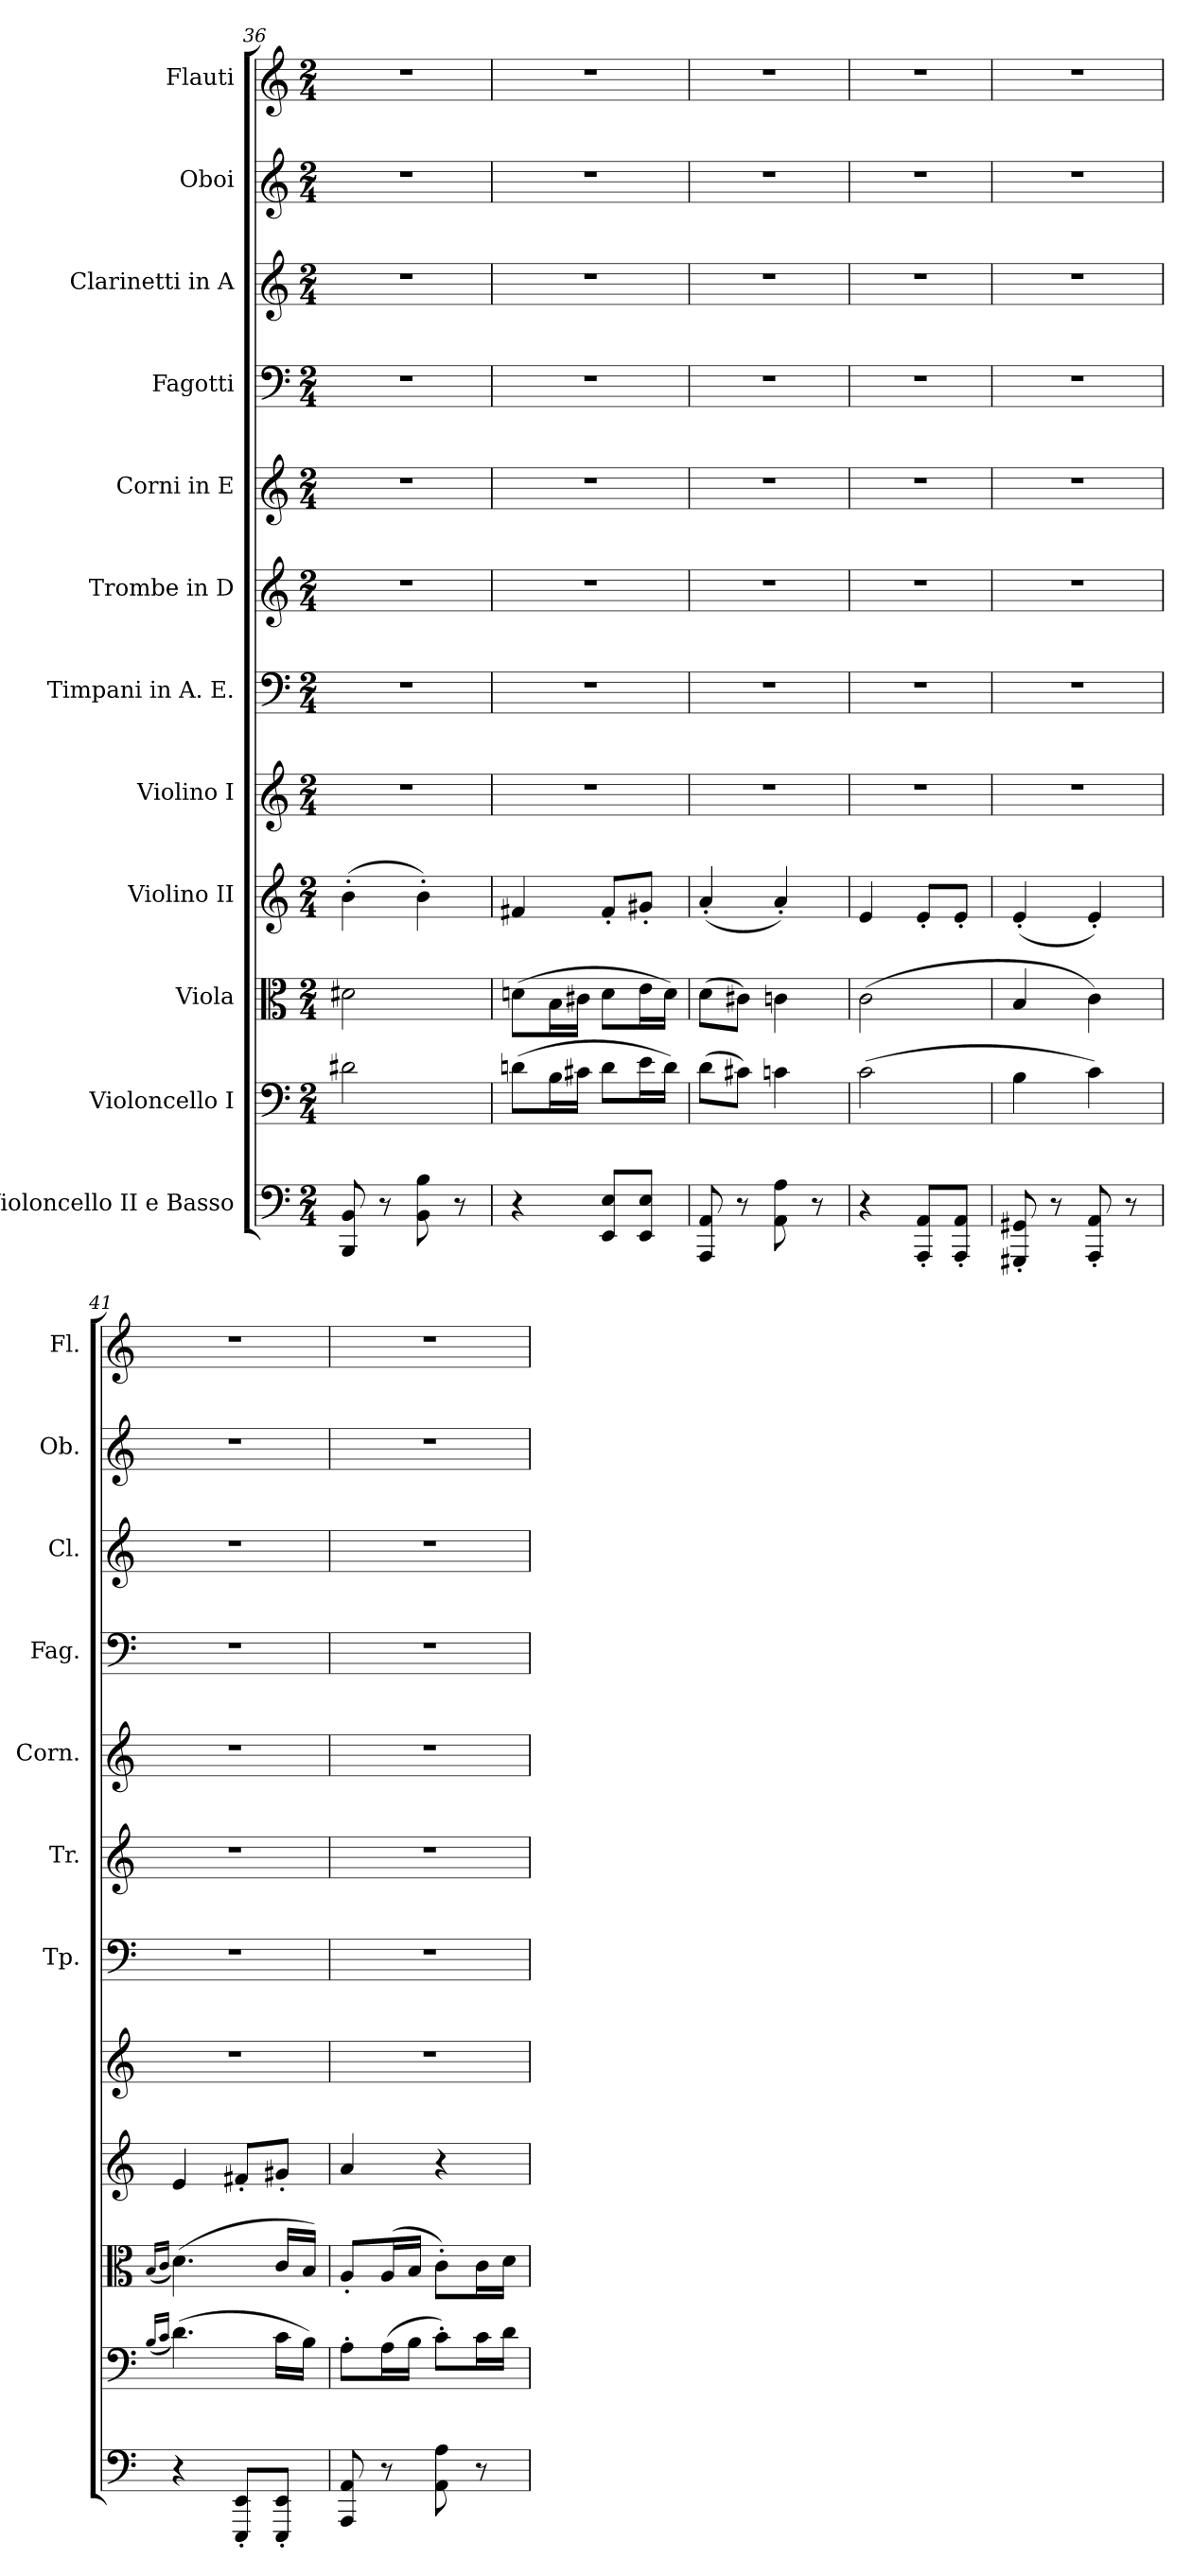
**kern	**kern	**kern	**kern	**kern	**kern	**kern	**kern	**kern	**kern	**kern	**kern
*part12	*part11	*part10	*part9	*part8	*part7	*part6	*part5	*part4	*part3	*part2	*part1
*staff12	*staff11	*staff10	*staff9	*staff8	*staff7	*staff6	*staff5	*staff4	*staff3	*staff2	*staff1
*I"Violoncello II e Basso	*I"Violoncello I	*I"Viola	*I"Violino II	*I"Violino I	*I"Timpani in A. E.	*I"Trombe in D	*I"Corni in E	*I"Fagotti	*I"Clarinetti in A	*I"Oboi	*I"Flauti
*	*	*	*	*	*I'Tp.	*I'Tr.	*I'Corn.	*I'Fag.	*I'Cl.	*I'Ob.	*I'Fl.
*clefF4	*clefF4	*clefC3	*clefG2	*clefG2	*clefF4	*clefG2	*clefG2	*clefF4	*clefG2	*clefG2	*clefG2
*	*	*	*	*	*	*ITrd-1c-2	*ITrd5c8	*	*ITrd2c3	*	*
*k[]	*k[]	*k[]	*k[]	*k[]	*k[]	*k[f#c#]	*k[f#c#g#d#]	*k[]	*k[f#c#g#]	*k[]	*k[]
*M2/4	*M2/4	*M2/4	*M2/4	*M2/4	*M2/4	*M2/4	*M2/4	*M2/4	*M2/4	*M2/4	*M2/4
=36	=36	=36	=36	=36	=36	=36	=36	=36	=36	=36	=36
8BBB/ 8BB/	2d#X\	2d#X\	(4b'\	2r	2r	2r	2r	2r	2r	2r	2r
8r	.	.	.	.	.	.	.	.	.	.	.
8BB\ 8B\	.	.	4b'\)	.	.	.	.	.	.	.	.
8r	.	.	.	.	.	.	.	.	.	.	.
=37	=37	=37	=37	=37	=37	=37	=37	=37	=37	=37	=37
4r	(8dn\L	(8dn\L	4f#X/	2r	2r	2r	2r	2r	2r	2r	2r
.	16B\L	16B\L	.	.	.	.	.	.	.	.	.
.	16c#X\JJ	16c#X\JJ	.	.	.	.	.	.	.	.	.
8EE/ 8E/L	8d\L	8d\L	8f#'/L	.	.	.	.	.	.	.	.
8EE/ 8E/J	16e\L	16e\L	8g#X'/J	.	.	.	.	.	.	.	.
.	16d\JJ)	16d\JJ)	.	.	.	.	.	.	.	.	.
=38	=38	=38	=38	=38	=38	=38	=38	=38	=38	=38	=38
8AAA/ 8AA/	(8d\L	(8d\L	(4a'/	2r	2r	2r	2r	2r	2r	2r	2r
8r	8c#X\J)	8c#X\J)	.	.	.	.	.	.	.	.	.
8AA\ 8A\	4cn\	4cn\	4a'/)	.	.	.	.	.	.	.	.
8r	.	.	.	.	.	.	.	.	.	.	.
=39	=39	=39	=39	=39	=39	=39	=39	=39	=39	=39	=39
4r	(2c\	(2c\	4e/	2r	2r	2r	2r	2r	2r	2r	2r
8AAA/' 8AA/'L	.	.	8e'/L	.	.	.	.	.	.	.	.
8AAA/' 8AA/'J	.	.	8e'/J	.	.	.	.	.	.	.	.
=40	=40	=40	=40	=40	=40	=40	=40	=40	=40	=40	=40
8GGG#X/' 8GG#X/'	4B\	4B/	(4e'/	2r	2r	2r	2r	2r	2r	2r	2r
8r	.	.	.	.	.	.	.	.	.	.	.
8AAA/' 8AA/'	4c\)	4c\)	4e'/)	.	.	.	.	.	.	.	.
8r	.	.	.	.	.	.	.	.	.	.	.
=41	=41	=41	=41	=41	=41	=41	=41	=41	=41	=41	=41
.	(16qB/LL	(16qB/LL	.	.	.	.	.	.	.	.	.
.	16qc/JJ	16qc/JJ	.	.	.	.	.	.	.	.	.
4r	(4.d\)	(4.d\)	4e/	2r	2r	2r	2r	2r	2r	2r	2r
8EEE/' 8EE/'L	.	.	8f#X'/L	.	.	.	.	.	.	.	.
8EEE/' 8EE/'J	16c\LL	16c/LL	8g#X'/J	.	.	.	.	.	.	.	.
.	16B\JJ)	16B/JJ)	.	.	.	.	.	.	.	.	.
=42	=42	=42	=42	=42	=42	=42	=42	=42	=42	=42	=42
8AAA/ 8AA/	8A'\L	8A'/L	4a/	2r	2r	2r	2r	2r	2r	2r	2r
8r	(16A\L	(16A/L	.	.	.	.	.	.	.	.	.
.	16B\JJ	16B/JJ	.	.	.	.	.	.	.	.	.
8AA\ 8A\	8c'\L)	8c'\L)	4r	.	.	.	.	.	.	.	.
8r	16c\L	16c\L	.	.	.	.	.	.	.	.	.
.	16d\JJ	16d\JJ	.	.	.	.	.	.	.	.	.
=	=	=	=	=	=	=	=	=	=	=	=
*-	*-	*-	*-	*-	*-	*-	*-	*-	*-	*-	*-
